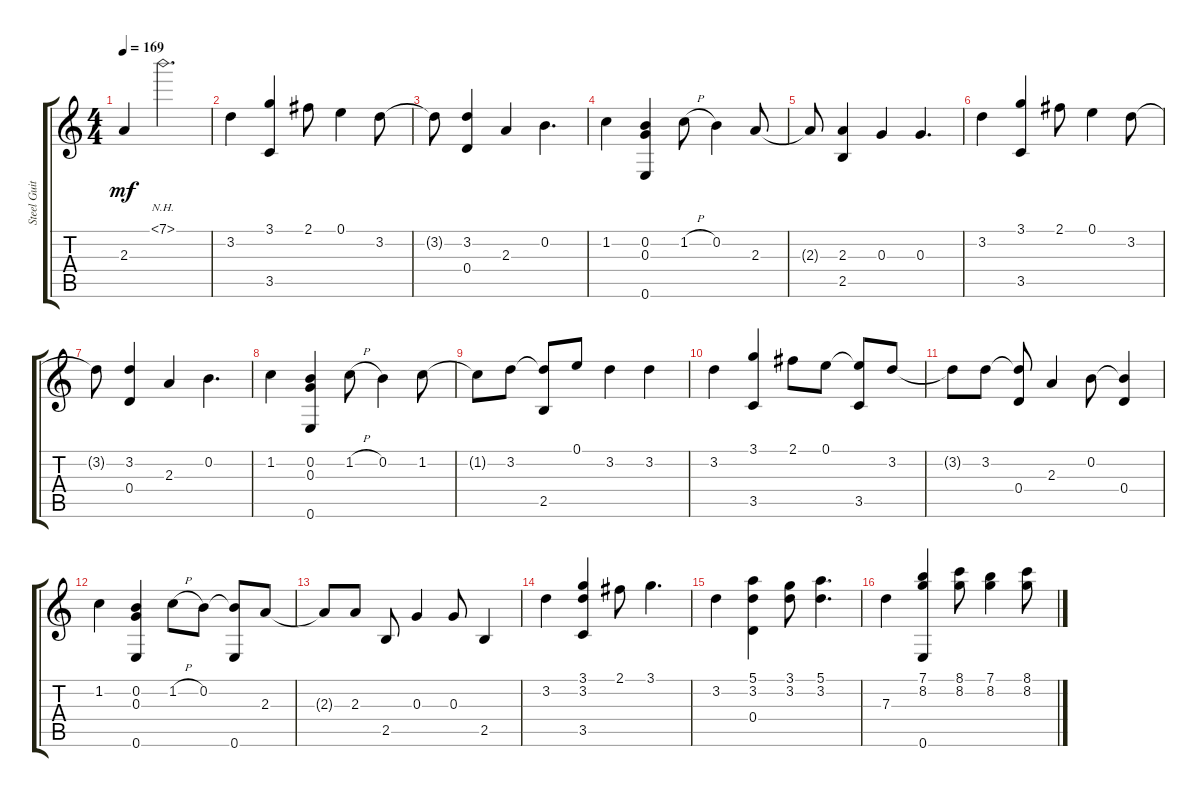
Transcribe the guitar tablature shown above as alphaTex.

\track ("Steel Guitar" "Steel Guit") {instrument acousticguitarsteel}
\staff {score tabs}
\tuning (E4 B3 G3 D3 A2 E2) {hide}
\ts (4 4)
\tempo 169
\clef g2
\ks c
2.3.4{dy mf} 7.1{nh}.2{d} |
3.2.4 (3.1 3.5).4 2.1.8 0.1.4 3.2.8 |
3.2{t}.8 (3.2 0.4).4 2.3.4 0.2.4{d} |
1.2.4 (0.2 0.3 0.6).4 1.2{h}.8 0.2.4 2.3.8 |
2.3{t}.8 (2.3 2.5).4 0.3.4 0.3.4{d} |
3.2.4 (3.1 3.5).4 2.1.8 0.1.4 3.2.8 |
3.2{t}.8 (3.2 0.4).4 2.3.4 0.2.4{d} |
1.2.4 (0.2 0.3 0.6).4 1.2{h}.8 0.2.4 1.2.8 |
1.2{t}.8 3.2.8 (3.2{t} 2.5).8 0.1.8 3.2.4 3.2.4 |
3.2.4 (3.1 3.5).4 2.1.8 0.1.8 (0.1{t} 3.5).8 3.2.8 |
3.2{t}.8 3.2.8 (3.2{t} 0.4).8 2.3.4 0.2.8 (0.2{t} 0.4).4 |
1.2.4 (0.2 0.3 0.6).4 1.2{h}.8 0.2.8 (0.2{t} 0.6).8 2.3.8 |
2.3{t}.8 2.3.8 2.5.8 0.3.4 0.3.8 2.5.4 |
3.2.4 (3.1 3.2 3.5).4 2.1.8 3.1.4{d} |
3.2.4 (5.1 3.2 0.4).4 (3.1 3.2).8 (5.1 3.2).4{d} |
7.3.4 (7.1 8.2 0.6).4 (8.1 8.2).8 (7.1 8.2).4 (8.1 8.2).8
